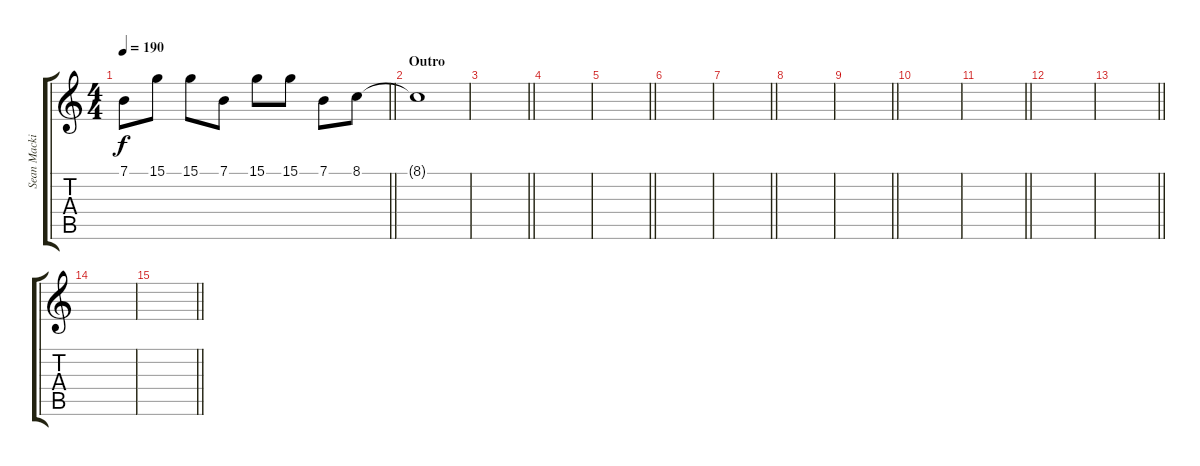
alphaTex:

\track ("Sean Mackin" "Sean Macki") {instrument violin}
\staff {score tabs}
\tuning (E4 B3 G3 D3 A2 E2) {hide}
\ts (4 4)
\tempo 190
\clef g2
\barLineRight lightlight
\ks c
7.1.8{dy f} 15.1.8 15.1.8 7.1.8 15.1.8 15.1.8 7.1.8 8.1.8 |
\section ("" "Outro")
8.1{t}.1{volume 0} |
\barLineRight lightlight
|
|
\barLineRight lightlight
|
|
\barLineRight lightlight
|
|
\barLineRight lightlight
|
|
\barLineRight lightlight
|
|
\barLineRight lightlight
|
|
\barLineRight lightlight
